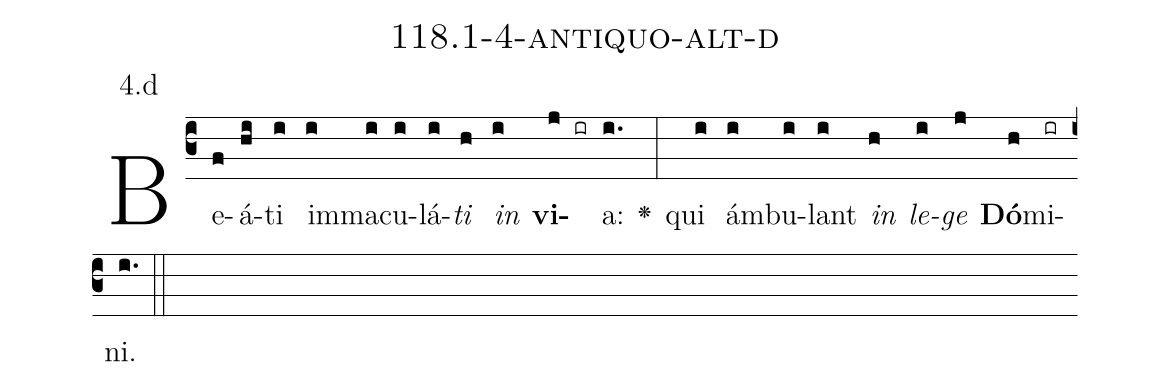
name: 118.1-4-antiquo-alt-d;
annotation: 4.d;
%%
(c3)Be(f)á(hi)ti(i) im(i)ma(i)cu(i)lá(i)<i>ti</i>(h) <i>in</i>(i) <b>vi</b>(j ir)a:(i.) <v>\greheightstar</v>(:) qui(i) ám(i)bu(i)lant(i) <i>in</i>(h) <i>le</i>(i)<i>ge</i>(j) <b>Dó</b>(h)mi(ir)ni.(i.) (::)


%E(i) u(h) o(i) u(j) a(h) e.(i.) (::)
